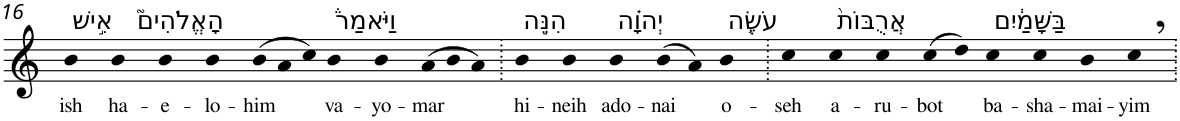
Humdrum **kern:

**kern	**text
*part1	*part1
*staff1	*staff1
*I"Piano	*
*I'Pno	*
!!LO:PB:g=z
*clefG2	*
*k[]	*
=16	=16
!LO:TX:a:t=אִ֣ישׁ	!
!	!LO:LY:b
4b	ish
!LO:TX:a:t=הָאֱלֹהִים֮	!
!	!LO:LY:b
4b	ha-
!	!LO:LY:b
4b	-e-
!	!LO:LY:b
4b	-lo-
*Xtuplet	*
!	!LO:LY:b
(>12b	-him
12a	.
12cc)	.
!LO:TX:a:t=וַיֹּאמַר֒	!
!	!LO:LY:b
4b	va-
!	!LO:LY:b
4b	-yo-
!	!LO:LY:b
(>12a	-mar
12b	.
12a)	.
=17.	=17.
!LO:TX:a:t=הִנֵּ֣ה	!
!	!LO:LY:b
4b	hi-
!	!LO:LY:b
4b	-neih
!LO:TX:a:t=יְהוָ֗ה	!
!	!LO:LY:b
4b	ado-
!	!LO:LY:b
(>8b	-nai
8a)	.
!LO:TX:a:t=עֹשֶׂ֤ה	!
!	!LO:LY:b
4b	o-
=18.	=18.
!	!LO:LY:b
4cc	-seh
!LO:TX:a:t=אֲרֻבּוֹת֙	!
!	!LO:LY:b
4cc	a-
!	!LO:LY:b
4cc	-ru-
!	!LO:LY:b
(>8cc	-bot
8dd)	.
!LO:TX:a:t=בַּשָּׁמַ֔יִם	!
!	!LO:LY:b
4cc	ba-
!	!LO:LY:b
4cc	-sha-
!	!LO:LY:b
4b	-mai-
!	!LO:LY:b
4cc,	-yim
=.	=.
*-	*-
